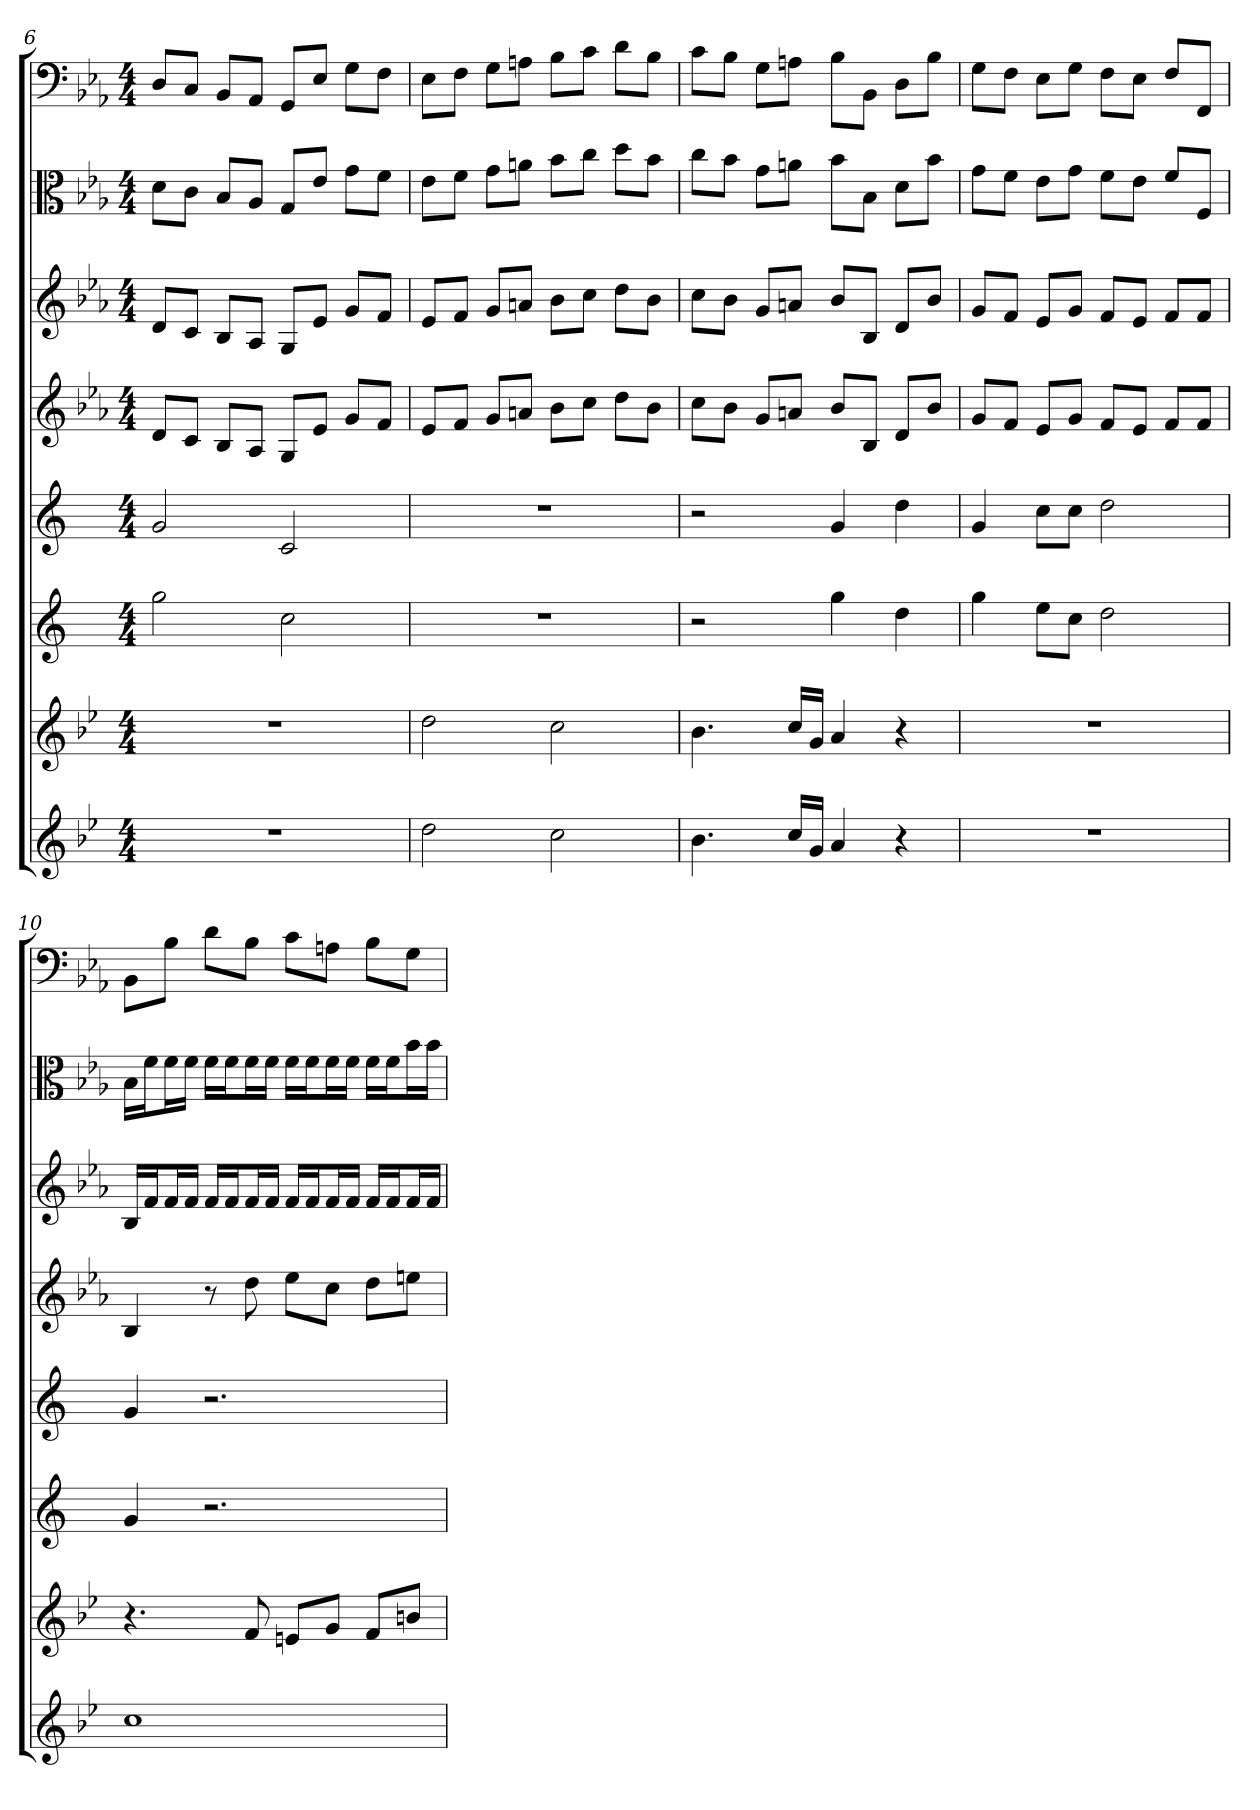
**kern	**kern	**kern	**kern	**kern	**kern	**kern	**kern
*part8	*part7	*part6	*part5	*part4	*part3	*part2	*part1
*staff8	*staff7	*staff6	*staff5	*staff4	*staff3	*staff2	*staff1
*	*	*	*	*	*	*clefC3	*clefF4
*k[b-e-]	*k[b-e-]	*k[]	*k[]	*k[b-e-a-]	*k[b-e-a-]	*k[b-e-a-]	*k[b-e-a-]
*M4/4	*M4/4	*M4/4	*M4/4	*M4/4	*M4/4	*M4/4	*M4/4
=6	=6	=6	=6	=6	=6	=6	=6
1r	1r	2gg	2g	8dL	8dL	8d\L	8D/L
.	.	.	.	8cJ	8cJ	8c\J	8C/J
.	.	.	.	8B-L	8B-L	8B-/L	8BB-/L
.	.	.	.	8A-J	8A-J	8A-/J	8AA-/J
.	.	2cc	2c	8GL	8GL	8G/L	8GG/L
.	.	.	.	8e-J	8e-J	8e-/J	8E-/J
.	.	.	.	8gL	8gL	8g\L	8G\L
.	.	.	.	8fJ	8fJ	8f\J	8F\J
=7	=7	=7	=7	=7	=7	=7	=7
2dd	2dd	1r	1r	8e-L	8e-L	8e-\L	8E-\L
.	.	.	.	8fJ	8fJ	8f\J	8F\J
.	.	.	.	8gL	8gL	8g\L	8G\L
.	.	.	.	8anJ	8anJ	8an\J	8An\J
2cc	2cc	.	.	8b-L	8b-L	8b-\L	8B-\L
.	.	.	.	8ccJ	8ccJ	8cc\J	8c\J
.	.	.	.	8ddL	8ddL	8dd\L	8d\L
.	.	.	.	8b-J	8b-J	8b-\J	8B-\J
=8	=8	=8	=8	=8	=8	=8	=8
4.b-	4.b-	2r	2r	8ccL	8ccL	8cc\L	8c\L
.	.	.	.	8b-J	8b-J	8b-\J	8B-\J
.	.	.	.	8gL	8gL	8g\L	8G\L
16ccLL	16ccLL	.	.	8anJ	8anJ	8an\J	8An\J
16gJJ	16gJJ	.	.	.	.	.	.
4a	4a	4gg	4g	8b-L	8b-L	8b-\L	8B-\L
.	.	.	.	8B-J	8B-J	8B-\J	8BB-\J
4r	4r	4dd	4dd	8dL	8dL	8d\L	8D\L
.	.	.	.	8b-J	8b-J	8b-\J	8B-\J
=9	=9	=9	=9	=9	=9	=9	=9
1r	1r	4gg	4g	8gL	8gL	8g\L	8G\L
.	.	.	.	8fJ	8fJ	8f\J	8F\J
.	.	8eeL	8ccL	8e-L	8e-L	8e-\L	8E-\L
.	.	8ccJ	8ccJ	8gJ	8gJ	8g\J	8G\J
.	.	2dd	2dd	8fL	8fL	8f\L	8F\L
.	.	.	.	8e-J	8e-J	8e-\J	8E-\J
.	.	.	.	8fL	8fL	8f/L	8F/L
.	.	.	.	8fJ	8fJ	8F/J	8FF/J
=10	=10	=10	=10	=10	=10	=10	=10
1cc	4.r	4g	4g	4B-	16B-LL	16B-\LL	8BB-\L
.	.	.	.	.	16fJ	16f\J	.
.	.	.	.	.	16fL	16f\L	8B-\J
.	.	.	.	.	16fJJ	16f\JJ	.
.	.	2.r	2.r	8r	16fLL	16f\LL	8d\L
.	.	.	.	.	16fJ	16f\J	.
.	8f	.	.	8dd	16fL	16f\L	8B-\J
.	.	.	.	.	16fJJ	16f\JJ	.
.	8enL	.	.	8ee-L	16fLL	16f\LL	8c\L
.	.	.	.	.	16fJ	16f\J	.
.	8gJ	.	.	8ccJ	16fL	16f\L	8An\J
.	.	.	.	.	16fJJ	16f\JJ	.
.	8fL	.	.	8ddL	16fLL	16f\LL	8B-\L
.	.	.	.	.	16fJ	16f\J	.
.	8bnJ	.	.	8eenJ	16fL	16b-\L	8G\J
.	.	.	.	.	16fJJ	16b-\JJ	.
=	=	=	=	=	=	=	=
*-	*-	*-	*-	*-	*-	*-	*-
